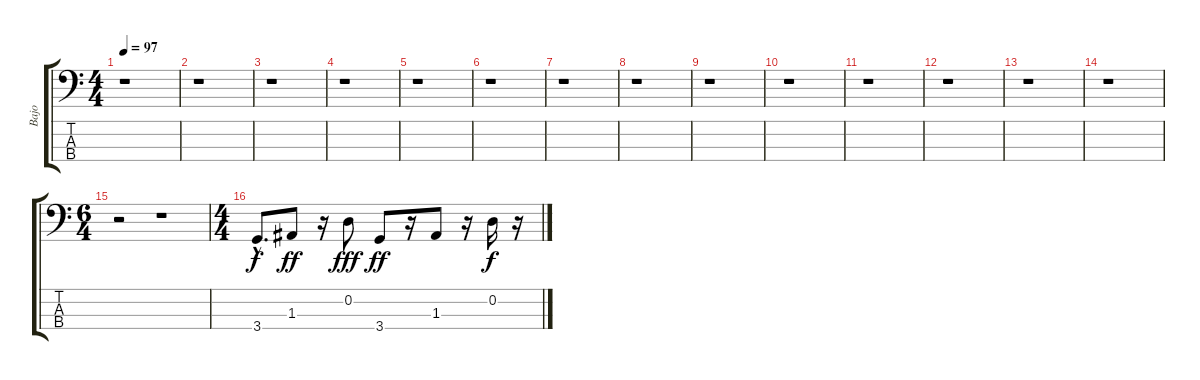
\track ("Bajo" "Bajo") {instrument electricbassfinger}
\staff {score tabs}
\tuning (G2 D2 A1 E1) {hide}
\ts (4 4)
\tempo 97
\clef f4
\ks c
r.1{dy f instrument electricbassfinger} |
r.1 |
r.1 |
r.1 |
r.1 |
r.1 |
r.1 |
r.1 |
r.1 |
r.1 |
r.1 |
r.1 |
r.1 |
r.1 |
\ts (6 4)
r.2 r.1 |
\ts (4 4)
3.4{hac}.8{d} 1.3.8{dy ff} r.16 0.2.8{dy fff} 3.4.8{dy ff} r.16 1.3.8 r.16 0.2.16{dy f} r.16
